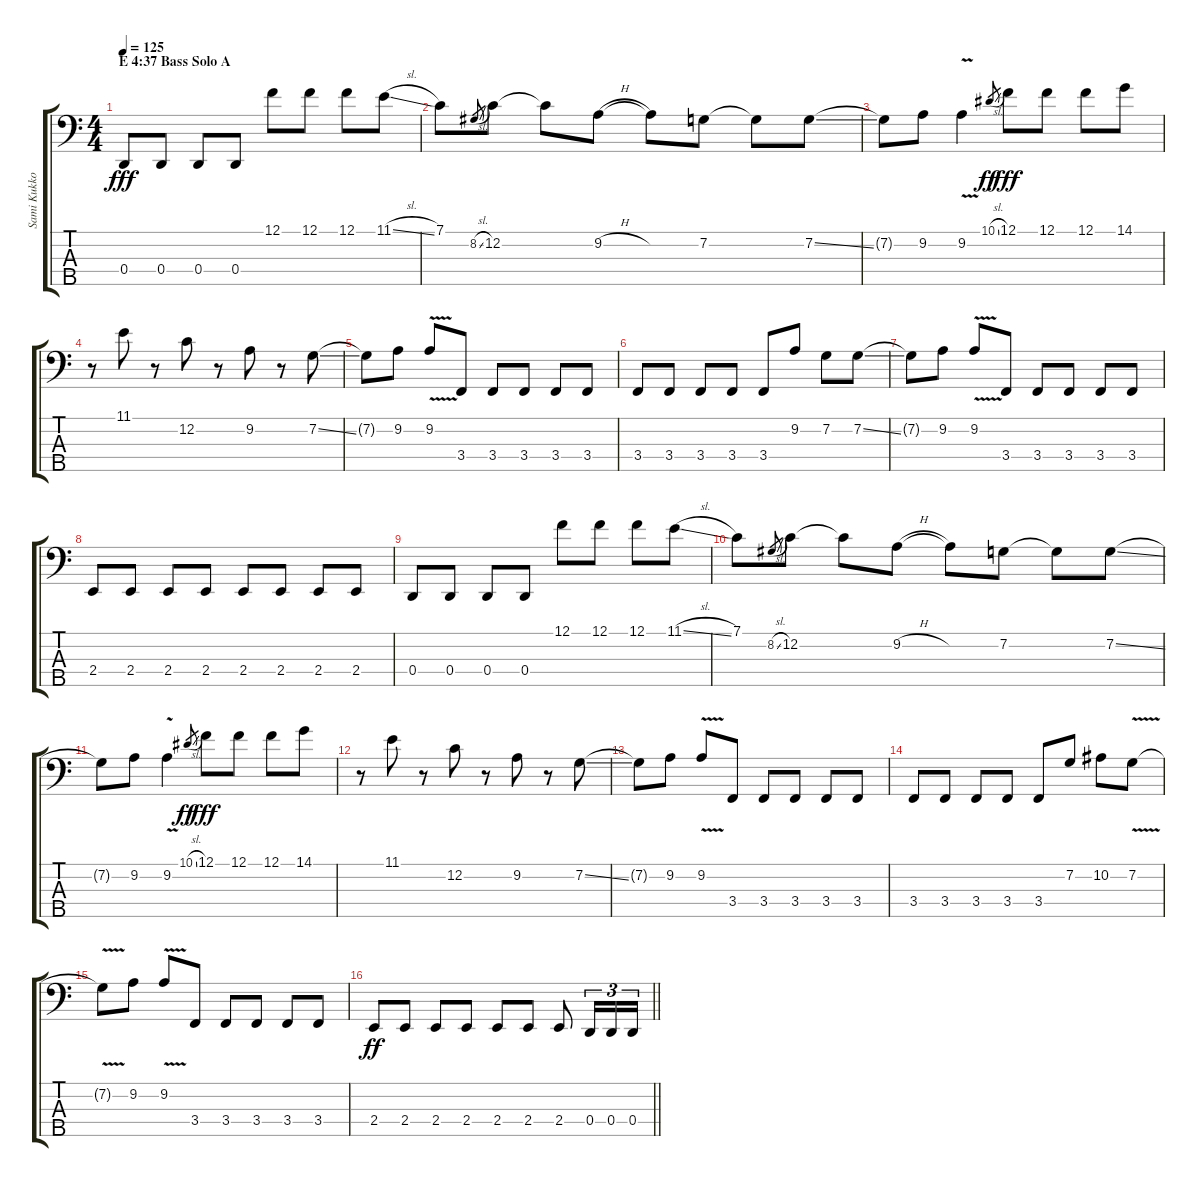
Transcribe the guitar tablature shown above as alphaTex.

\track ("Sami Kukkohovi (5-string bass guitar)" "Sami Kukko") {instrument electricbasspick}
\staff {score tabs}
\tuning (F2 C2 G1 D1 A0) {hide}
\ts (4 4)
\section ("" "E 4:37 Bass Solo A ")
\tempo 125
\clef f4
\ks c
0.4.8{dy fff} 0.4.8 0.4.8 0.4.8 12.1.8 12.1.8 12.1.8 11.1{sl}.8 |
7.1.8 8.2{sl}.8{gr} 12.2.8 12.2{t}.8 9.2{h}.8 9.2{t}.8 7.2.8 7.2{t}.8 7.2{ss}.8 |
7.2{t}.8 9.2.8 9.2{v}.4 10.1{sl}.8{gr dy ff} 12.1.8{dy fff} 12.1.8 12.1.8 14.1.8 |
r.8 11.1.8 r.8 12.2.8 r.8 9.2.8 r.8 7.2{ss}.8 |
7.2{t}.8 9.2.8 9.2{v}.8 3.4.8 3.4.8 3.4.8 3.4.8 3.4.8 |
3.4.8 3.4.8 3.4.8 3.4.8 3.4.8 9.2.8 7.2.8 7.2{ss}.8 |
7.2{t}.8 9.2.8 9.2{v}.8 3.4.8 3.4.8 3.4.8 3.4.8 3.4.8 |
2.4.8 2.4.8 2.4.8 2.4.8 2.4.8 2.4.8 2.4.8 2.4.8 |
0.4.8 0.4.8 0.4.8 0.4.8 12.1.8 12.1.8 12.1.8 11.1{sl}.8 |
7.1.8 8.2{sl}.8{gr} 12.2.8 12.2{t}.8 9.2{h}.8 9.2{t}.8 7.2.8 7.2{t}.8 7.2{ss}.8 |
7.2{t}.8 9.2.8 9.2{v}.4 10.1{sl}.8{gr dy ff} 12.1.8{dy fff} 12.1.8 12.1.8 14.1.8 |
r.8 11.1.8 r.8 12.2.8 r.8 9.2.8 r.8 7.2{ss}.8 |
7.2{t}.8 9.2.8 9.2{v}.8 3.4.8 3.4.8 3.4.8 3.4.8 3.4.8 |
3.4.8 3.4.8 3.4.8 3.4.8 3.4.8 7.2.8 10.2.8 7.2{v}.8 |
7.2{t}.8 9.2.8 9.2{v}.8 3.4.8 3.4.8 3.4.8 3.4.8 3.4.8 |
\barLineRight lightlight
2.4.8{dy ff} 2.4.8 2.4.8 2.4.8 2.4.8 2.4.8 2.4.8 0.4.16{tu (3 2)} 0.4.16{tu (3 2)} 0.4.16{tu (3 2)}
